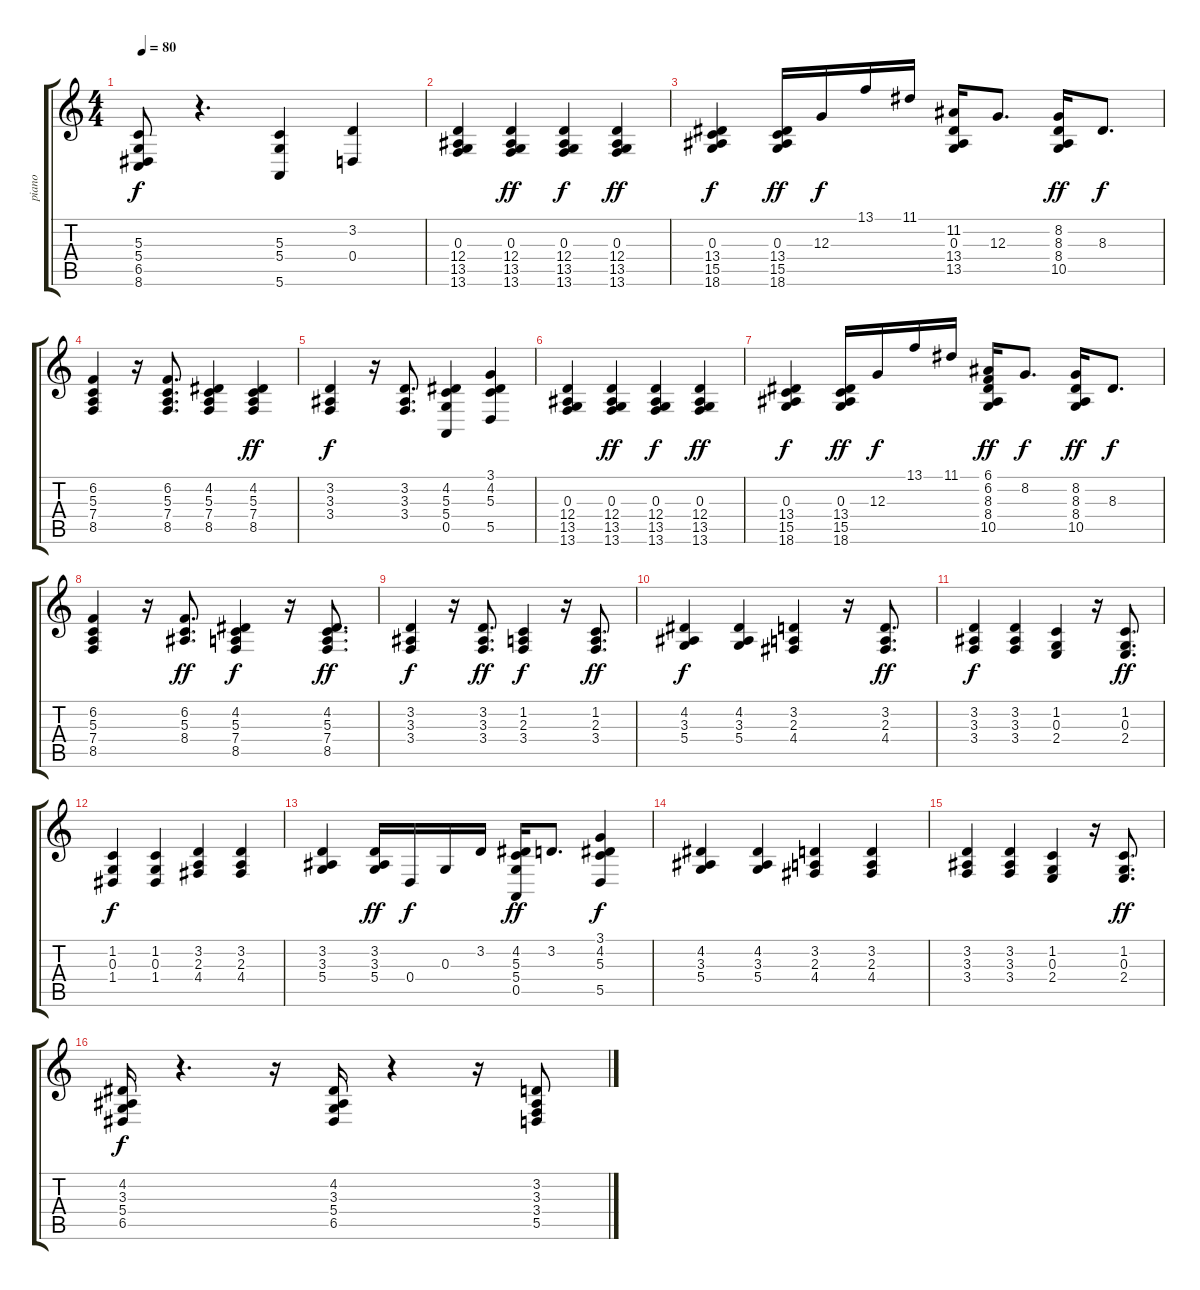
\track ("piano" "piano") {instrument brightacousticpiano}
\staff {score tabs}
\tuning (E4 B3 G3 D3 A2 E2) {hide}
\ts (4 4)
\tempo 80
\clef g2
\ks c
(5.3 5.4 6.5 8.6).8{dy f} r.4{d} (5.3 5.4 5.6).4 (3.2 0.4).4 |
(0.3 12.4 13.5 13.6).4 (0.3 12.4 13.5 13.6).4{dy ff} (0.3 12.4 13.5 13.6).4{dy f} (0.3 12.4 13.5 13.6).4{dy ff} |
(0.3 13.4 15.5 18.6).4{dy f} (0.3 13.4 15.5 18.6).16{dy ff} 12.3.16{dy f} 13.1.16 11.1.16 (11.2 0.3 13.4 13.5).16 12.3.8{d} (8.2 8.3 8.4 10.5).16{dy ff} 8.3.8{d dy f} |
(6.2 5.3 7.4 8.5).4 r.16 (6.2 5.3 7.4 8.5).8{d} (4.2 5.3 7.4 8.5).4 (4.2 5.3 7.4 8.5).4{dy ff} |
(3.2 3.3 3.4).4{dy f} r.16 (3.2 3.3 3.4).8{d} (4.2 5.3 5.4 0.5).4 (3.1 4.2 5.3 5.5).4 |
(0.3 12.4 13.5 13.6).4 (0.3 12.4 13.5 13.6).4{dy ff} (0.3 12.4 13.5 13.6).4{dy f} (0.3 12.4 13.5 13.6).4{dy ff} |
(0.3 13.4 15.5 18.6).4{dy f} (0.3 13.4 15.5 18.6).16{dy ff} 12.3.16{dy f} 13.1.16 11.1.16 (6.1 6.2 8.3 8.4 10.5).16{dy ff} 8.2.8{d dy f} (8.2 8.3 8.4 10.5).16{dy ff} 8.3.8{d dy f} |
(6.2 5.3 7.4 8.5).4 r.16 (6.2 5.3 8.4).8{d dy ff} (4.2 5.3 7.4 8.5).4{dy f} r.16 (4.2 5.3 7.4 8.5).8{d dy ff} |
(3.2 3.3 3.4).4{dy f} r.16 (3.2 3.3 3.4).8{d dy ff} (1.2 2.3 3.4).4{dy f} r.16 (1.2 2.3 3.4).8{d dy ff} |
(4.2 3.3 5.4).4{dy f} (4.2 3.3 5.4).4 (3.2 2.3 4.4).4 r.16 (3.2 2.3 4.4).8{d dy ff} |
(3.2 3.3 3.4).4{dy f} (3.2 3.3 3.4).4 (1.2 0.3 2.4).4 r.16 (1.2 0.3 2.4).8{d dy ff} |
(1.2 0.3 1.4).4{dy f} (1.2 0.3 1.4).4 (3.2 2.3 4.4).4 (3.2 2.3 4.4).4 |
(3.2 3.3 5.4).4 (3.2 3.3 5.4).16{dy ff} 0.4.16{dy f} 0.3.16 3.2.16 (4.2 5.3 5.4 0.5).16{dy ff} 3.2.8{d} (3.1 4.2 5.3 5.5).4{dy f} |
(4.2 3.3 5.4).4 (4.2 3.3 5.4).4 (3.2 2.3 4.4).4 (3.2 2.3 4.4).4 |
(3.2 3.3 3.4).4 (3.2 3.3 3.4).4 (1.2 0.3 2.4).4 r.16 (1.2 0.3 2.4).8{d dy ff} |
(4.2 3.3 5.4 6.5).16{dy f} r.4{d} r.16 (4.2 3.3 5.4 6.5).16 r.4 r.16 (3.2 3.3 3.4 5.5).8
